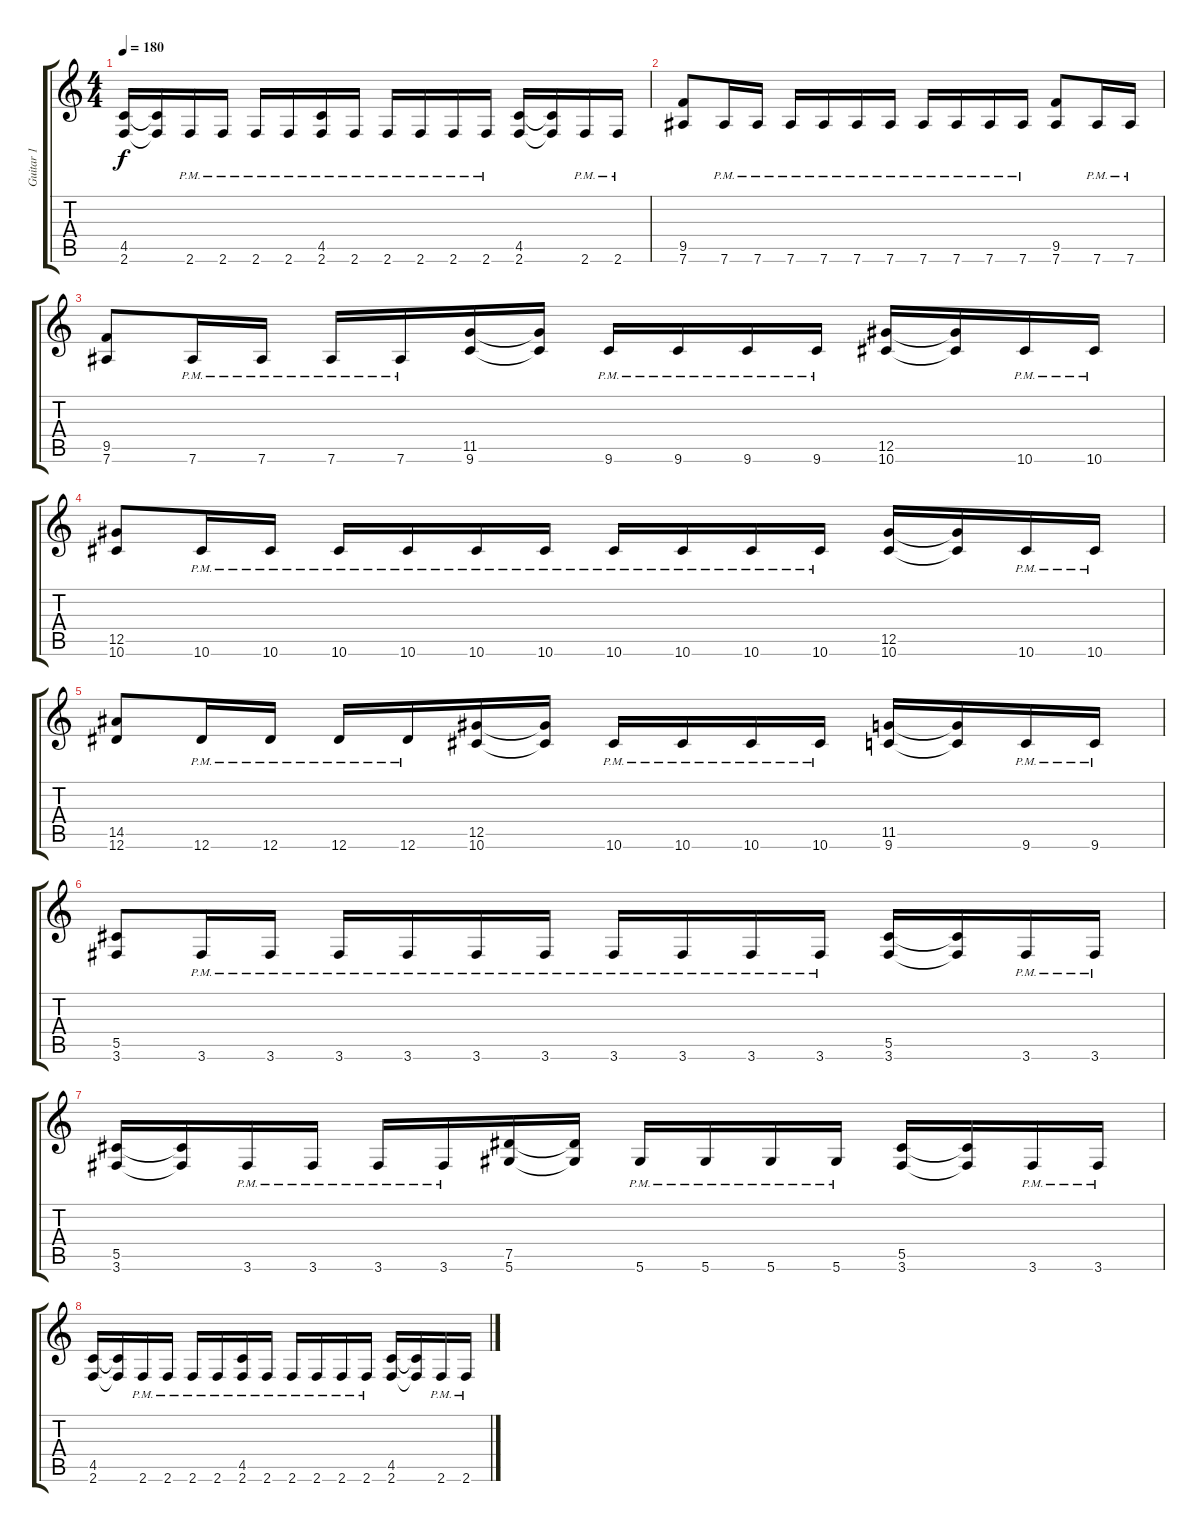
\track ("Guitar 1" "Guitar 1") {instrument distortionguitar}
\staff {score tabs}
\tuning (Eb4 Bb3 Gb3 Db3 Ab2 Eb2) {hide}
\ts (4 4)
\tempo 180
\clef g2
\ks c
(4.5 2.6).16{dy f} (4.5{t} 2.6{t}).16 2.6{pm}.16 2.6{pm}.16 2.6{pm}.16 2.6{pm}.16 (4.5 2.6{pm}).16 2.6{pm}.16 2.6{pm}.16 2.6{pm}.16 2.6{pm}.16 2.6{pm}.16 (4.5 2.6).16 (4.5{t} 2.6{t}).16 2.6{pm}.16 2.6{pm}.16 |
(9.5 7.6).8 7.6{pm}.16 7.6{pm}.16 7.6{pm}.16 7.6{pm}.16 7.6{pm}.16 7.6{pm}.16 7.6{pm}.16 7.6{pm}.16 7.6{pm}.16 7.6{pm}.16 (9.5 7.6).8 7.6{pm}.16 7.6{pm}.16 |
(9.5 7.6).8 7.6{pm}.16 7.6{pm}.16 7.6{pm}.16 7.6{pm}.16 (11.5 9.6).16 (11.5{t} 9.6{t}).16 9.6{pm}.16 9.6{pm}.16 9.6{pm}.16 9.6{pm}.16 (12.5 10.6).16 (12.5{t} 10.6{t}).16 10.6{pm}.16 10.6{pm}.16 |
(12.5 10.6).8 10.6{pm}.16 10.6{pm}.16 10.6{pm}.16 10.6{pm}.16 10.6{pm}.16 10.6{pm}.16 10.6{pm}.16 10.6{pm}.16 10.6{pm}.16 10.6{pm}.16 (12.5 10.6).16 (12.5{t} 10.6{t}).16 10.6{pm}.16 10.6{pm}.16 |
(14.5 12.6).8 12.6{pm}.16 12.6{pm}.16 12.6{pm}.16 12.6{pm}.16 (12.5 10.6).16 (12.5{t} 10.6{t}).16 10.6{pm}.16 10.6{pm}.16 10.6{pm}.16 10.6{pm}.16 (11.5 9.6).16 (11.5{t} 9.6{t}).16 9.6{pm}.16 9.6{pm}.16 |
(5.5 3.6).8 3.6{pm}.16 3.6{pm}.16 3.6{pm}.16 3.6{pm}.16 3.6{pm}.16 3.6{pm}.16 3.6{pm}.16 3.6{pm}.16 3.6{pm}.16 3.6{pm}.16 (5.5 3.6).16 (5.5{t} 3.6{t}).16 3.6{pm}.16 3.6{pm}.16 |
(5.5 3.6).16 (5.5{t} 3.6{t}).16 3.6{pm}.16 3.6{pm}.16 3.6{pm}.16 3.6{pm}.16 (7.5 5.6).16 (7.5{t} 5.6{t}).16 5.6{pm}.16 5.6{pm}.16 5.6{pm}.16 5.6{pm}.16 (5.5 3.6).16 (5.5{t} 3.6{t}).16 3.6{pm}.16 3.6{pm}.16 |
(4.5 2.6).16 (4.5{t} 2.6{t}).16 2.6{pm}.16 2.6{pm}.16 2.6{pm}.16 2.6{pm}.16 (4.5 2.6{pm}).16 2.6{pm}.16 2.6{pm}.16 2.6{pm}.16 2.6{pm}.16 2.6{pm}.16 (4.5 2.6).16 (4.5{t} 2.6{t}).16 2.6{pm}.16 2.6{pm}.16
